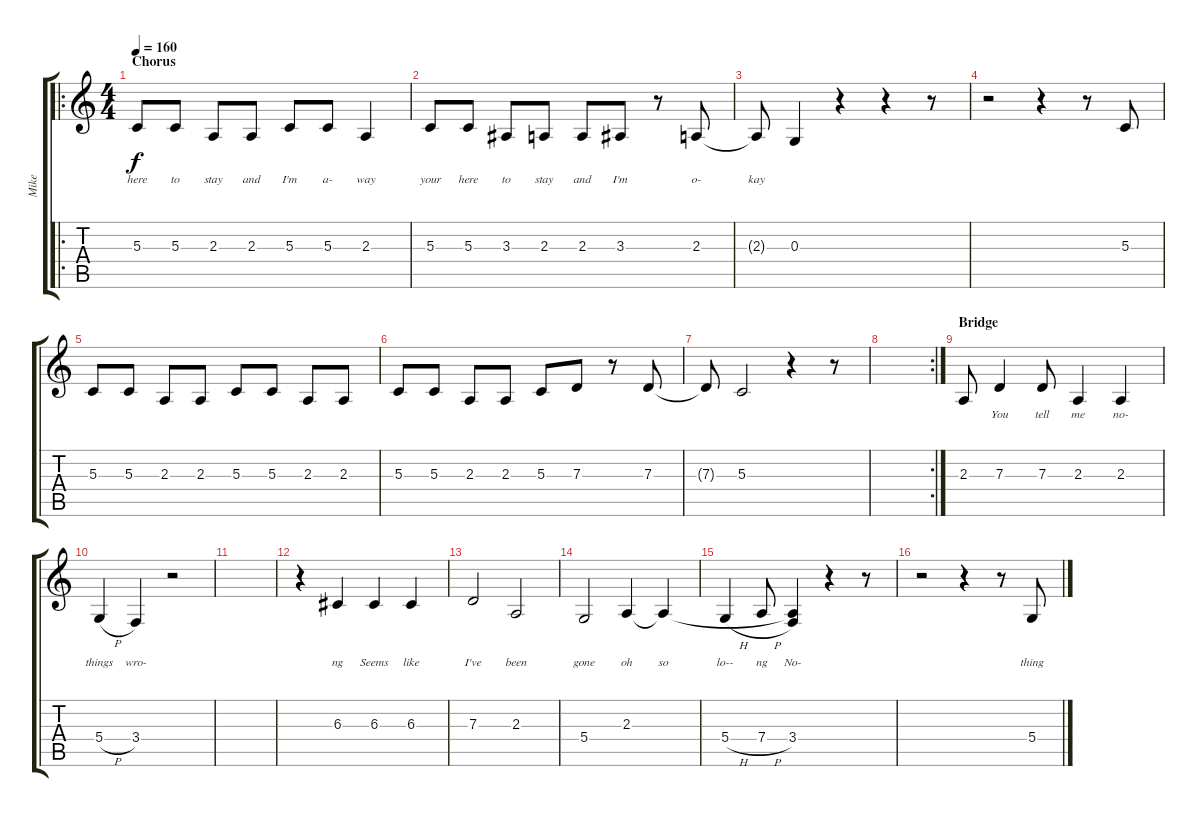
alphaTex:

\track ("Mike" "Mike") {instrument flute}
\staff {score tabs}
\tuning (E4 B3 G3 D3 A2 E2) {hide}
\ro
\ts (4 4)
\section ("" "Chorus")
\tempo 160
\clef g2
\ks c
5.3.8{lyrics (0 "here") lyrics (1 "") lyrics (2 "") lyrics (3 "") lyrics (4 "") dy f} 5.3.8{lyrics (0 "to") lyrics (1 "") lyrics (2 "") lyrics (3 "") lyrics (4 "")} 2.3.8{lyrics (0 "stay") lyrics (1 "") lyrics (2 "") lyrics (3 "") lyrics (4 "")} 2.3.8{lyrics (0 "and") lyrics (1 "") lyrics (2 "") lyrics (3 "") lyrics (4 "")} 5.3.8{lyrics (0 "I'm") lyrics (1 "") lyrics (2 "") lyrics (3 "") lyrics (4 "")} 5.3.8{lyrics (0 "a-") lyrics (1 "") lyrics (2 "") lyrics (3 "") lyrics (4 "")} 2.3.4{lyrics (0 "way") lyrics (1 "") lyrics (2 "") lyrics (3 "") lyrics (4 "")} |
5.3.8{lyrics (0 "your") lyrics (1 "") lyrics (2 "") lyrics (3 "") lyrics (4 "")} 5.3.8{lyrics (0 "here") lyrics (1 "") lyrics (2 "") lyrics (3 "") lyrics (4 "")} 3.3.8{lyrics (0 "to") lyrics (1 "") lyrics (2 "") lyrics (3 "") lyrics (4 "")} 2.3.8{lyrics (0 "stay") lyrics (1 "") lyrics (2 "") lyrics (3 "") lyrics (4 "")} 2.3.8{lyrics (0 "and") lyrics (1 "") lyrics (2 "") lyrics (3 "") lyrics (4 "")} 3.3.8{lyrics (0 "I'm") lyrics (1 "") lyrics (2 "") lyrics (3 "") lyrics (4 "")} r.8 2.3.8{lyrics (0 "o-") lyrics (1 "") lyrics (2 "") lyrics (3 "") lyrics (4 "")} |
2.3{t}.8{lyrics (0 "kay") lyrics (1 "") lyrics (2 "") lyrics (3 "") lyrics (4 "")} 0.3.4 r.4 r.4 r.8 |
r.2 r.4 r.8 5.3.8 |
5.3.8 5.3.8 2.3.8 2.3.8 5.3.8 5.3.8 2.3.8 2.3.8 |
5.3.8 5.3.8 2.3.8 2.3.8 5.3.8 7.3.8 r.8 7.3.8 |
7.3{t}.8 5.3.2 r.4 r.8 |
\rc 2
|
\section ("" "Bridge")
2.3.8{lyrics (0 "") lyrics (1 "") lyrics (2 "") lyrics (3 "") lyrics (4 "")} 7.3.4{lyrics (0 "") lyrics (1 "You") lyrics (2 "") lyrics (3 "") lyrics (4 "")} 7.3.8{lyrics (0 "") lyrics (1 "tell") lyrics (2 "") lyrics (3 "") lyrics (4 "")} 2.3.4{lyrics (0 "") lyrics (1 "me") lyrics (2 "") lyrics (3 "") lyrics (4 "")} 2.3.4{lyrics (0 "") lyrics (1 "no-") lyrics (2 "") lyrics (3 "") lyrics (4 "")} |
5.4{h}.4{lyrics (0 "") lyrics (1 "things") lyrics (2 "") lyrics (3 "") lyrics (4 "")} 3.4.4{lyrics (0 "") lyrics (1 "wro-") lyrics (2 "") lyrics (3 "") lyrics (4 "")} r.2 |
|
r.4 6.3.4{lyrics (0 "") lyrics (1 "ng") lyrics (2 "") lyrics (3 "") lyrics (4 "")} 6.3.4{lyrics (0 "") lyrics (1 "Seems") lyrics (2 "") lyrics (3 "") lyrics (4 "")} 6.3.4{lyrics (0 "") lyrics (1 "like") lyrics (2 "") lyrics (3 "") lyrics (4 "")} |
7.3.2{lyrics (0 "") lyrics (1 "I've") lyrics (2 "") lyrics (3 "") lyrics (4 "")} 2.3.2{lyrics (0 "") lyrics (1 "been") lyrics (2 "") lyrics (3 "") lyrics (4 "")} |
5.4.2{lyrics (0 "") lyrics (1 "gone") lyrics (2 "") lyrics (3 "") lyrics (4 "")} 2.3.4{lyrics (0 "") lyrics (1 "oh") lyrics (2 "") lyrics (3 "") lyrics (4 "")} 2.3{t}.4{lyrics (0 "") lyrics (1 "so") lyrics (2 "") lyrics (3 "") lyrics (4 "")} |
5.4{h}.4{lyrics (0 "") lyrics (1 "lo--") lyrics (2 "") lyrics (3 "") lyrics (4 "")} 7.4{h}.8{lyrics (0 "") lyrics (1 "ng") lyrics (2 "") lyrics (3 "") lyrics (4 "")} (2.3{t} 3.4).4{lyrics (0 "") lyrics (1 "No-") lyrics (2 "") lyrics (3 "") lyrics (4 "")} r.4 r.8 |
r.2 r.4 r.8 5.4.8{lyrics (0 "") lyrics (1 "thing") lyrics (2 "") lyrics (3 "") lyrics (4 "")}
